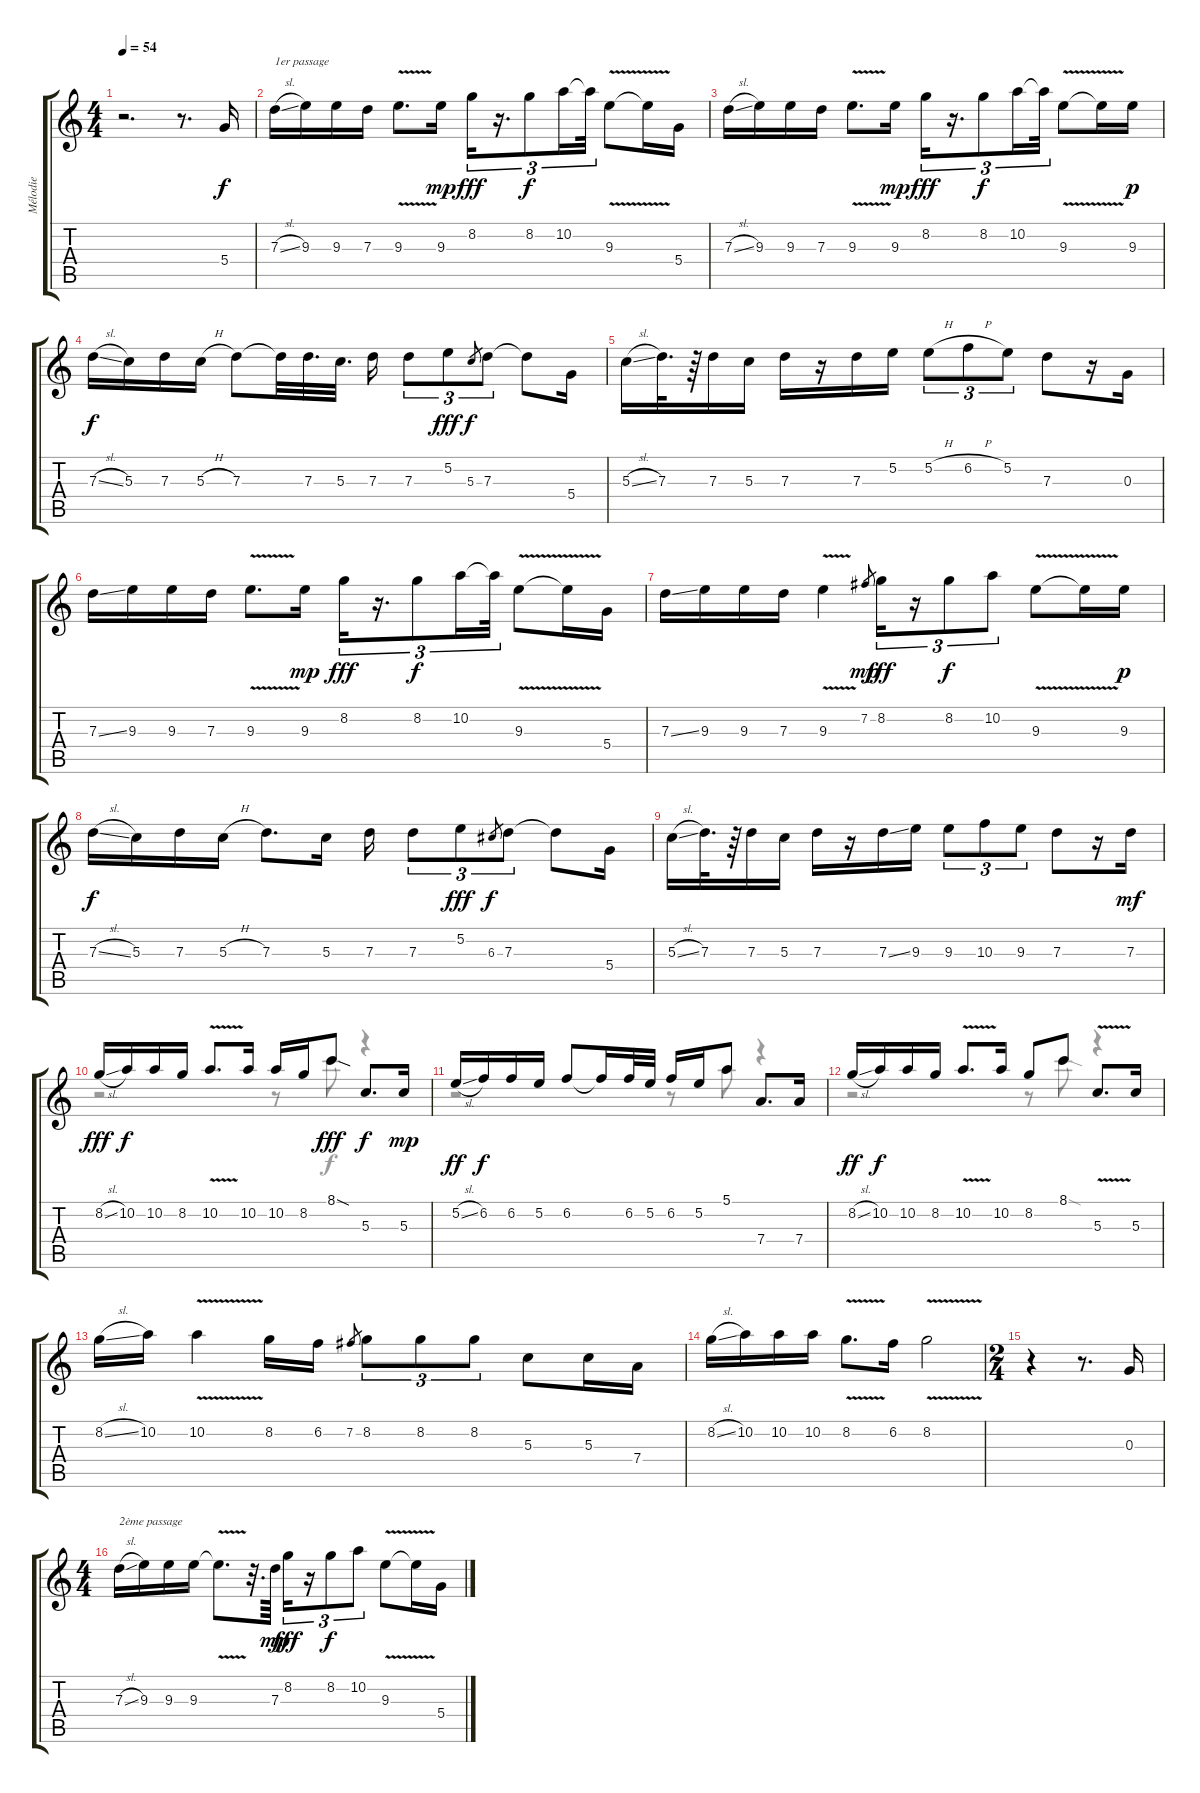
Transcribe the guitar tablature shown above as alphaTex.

\track ("Mélodie" "Mélodie") {instrument electricguitarjazz}
\staff {score tabs}
\tuning (E4 B3 G3 D3 A2 E2) {hide}
\voice
\ts (4 4)
\tempo 54
\clef g2
\ks c
r.2{d dy f instrument electricguitarjazz} r.8{d} 5.4.16 |
7.3{sl}.16{txt "1er passage"} 9.3.16 9.3.16 7.3.16 9.3{v}.8{d} 9.3.16{dy mp} 8.2.16{tu (3 2) dy fff} r.16{d tu (3 2)} 8.2.8{tu (3 2) dy f} 10.2.16{tu (3 2)} 10.2{t}.32{tu (3 2)} 9.3{v}.8 9.3{t}.16 5.4.16 |
7.3{sl}.16 9.3.16 9.3.16 7.3.16 9.3{v}.8{d} 9.3.16{dy mp} 8.2.16{tu (3 2) dy fff} r.16{d tu (3 2)} 8.2.8{tu (3 2) dy f} 10.2.16{tu (3 2)} 10.2{t}.32{tu (3 2)} 9.3{v}.8 9.3{t}.16 9.3.16{dy p} |
7.3{sl}.16{dy f} 5.3.16 7.3.16 5.3{h}.16 7.3.8 7.3{t}.32 7.3.32{d} 5.3.32{d} 7.3.16 7.3.8{tu (3 2)} 5.2.8{tu (3 2) dy fff} 5.3.8{gr dy f} 7.3.8{tu (3 2)} 7.3{t}.8 5.4.16 |
5.3{sl}.16 7.3.32{d} r.64 7.3.16 5.3.16 7.3.16 r.16 7.3.16 5.2.16 5.2{h}.8{tu (3 2)} 6.2{h}.8{tu (3 2)} 5.2.8{tu (3 2)} 7.3.8 r.16 0.3.16 |
7.3{ss}.16 9.3.16 9.3.16 7.3.16 9.3{v}.8{d} 9.3.16{dy mp} 8.2.16{tu (3 2) dy fff} r.16{d tu (3 2)} 8.2.8{tu (3 2) dy f} 10.2.16{tu (3 2)} 10.2{t}.32{tu (3 2)} 9.3{v}.8 9.3{t}.16 5.4.16 |
7.3{ss}.16 9.3.16 9.3.16 7.3.16 9.3{v}.4 7.2.8{gr dy mp} 8.2.16{tu (3 2) dy fff} r.16{tu (3 2)} 8.2.8{tu (3 2) dy f} 10.2.8{tu (3 2)} 9.3{v}.8 9.3{t}.16 9.3.16{dy p} |
7.3{sl}.16{dy f} 5.3.16 7.3.16 5.3{h}.16 7.3.8{d} 5.3.16 7.3.16 7.3.8{tu (3 2)} 5.2.8{tu (3 2) dy fff} 6.3.8{gr dy f} 7.3.8{tu (3 2)} 7.3{t}.8 5.4.16 |
5.3{sl}.16 7.3.32{d} r.64 7.3.16 5.3.16 7.3.16 r.16 7.3{ss}.16 9.3.16 9.3.8{tu (3 2)} 10.3.8{tu (3 2)} 9.3.8{tu (3 2)} 7.3.8 r.16 7.3.16{dy mf} |
8.2{sl}.16{dy fff} 10.2.16{dy f} 10.2.16 8.2.16 10.2{v}.8{d} 10.2.16 10.2.16 8.2.16 8.1{sod}.8{dy fff} 5.3.8{d dy f} 5.3.16{dy mp} |
5.2{sl}.16{dy ff} 6.2.16{dy f} 6.2.16 5.2.16 6.2.8 6.2{t}.16 6.2.32 5.2.32 6.2.16 5.2.16 5.1.8 7.4.8{d} 7.4.16 |
8.2{sl}.16{dy ff} 10.2.16{dy f} 10.2.16 8.2.16 10.2{v}.8{d} 10.2.16 8.2.8 8.1.8 5.3{v}.8{d} 5.3.16 |
8.2{sl}.16 10.2.16 10.2{v}.4 8.2.16 6.2.16 7.2.8{gr} 8.2.8{tu (3 2)} 8.2.8{tu (3 2)} 8.2.8{tu (3 2)} 5.3.8 5.3.16 7.4.16 |
8.2{sl}.16 10.2.16 10.2.16 10.2.16 8.2{v}.8{d} 6.2.16 8.2{v}.2 |
\ts (2 4)
r.4 r.8{d} 0.3.16 |
\ts (4 4)
7.3{sl}.16{txt "2ème passage"} 9.3.16 9.3.16 9.3.16 9.3{v t}.8{d} r.32{d} 7.3.64{dy mp} 8.2.16{tu (3 2) dy fff} r.16{tu (3 2)} 8.2.8{tu (3 2) dy f} 10.2.8{tu (3 2)} 9.3{v}.8 9.3{t}.16 5.4.16
\voice
\clef g2
\ottava regular
\simile none
\ks c
|
|
|
|
|
|
|
|
|
r.2 r.8 8.1{sod}.8 r.4 |
r.2 r.8 5.1.8 r.4 |
r.2 r.8 8.1{sod}.8 r.4 |
|
|
|
